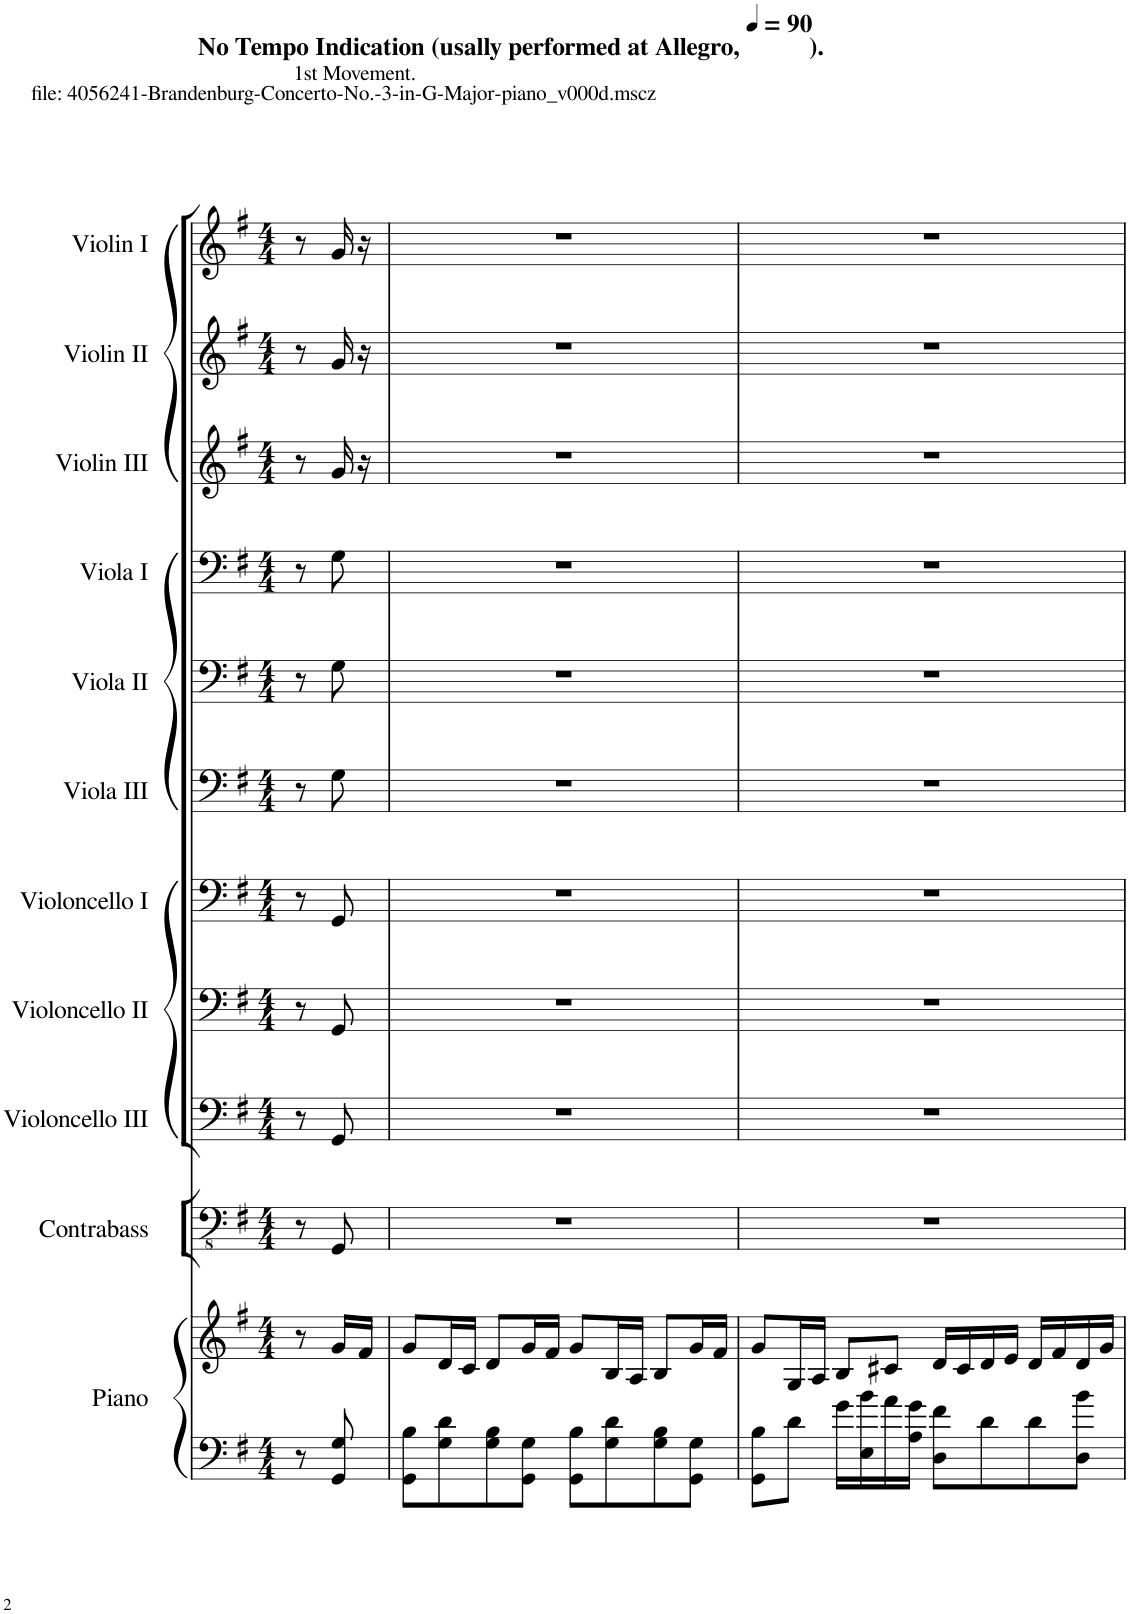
**kern	**kern	**kern	**kern	**kern	**kern	**kern	**kern	**kern	**kern	**kern	**kern
*part11	*part11	*part10	*part9	*part8	*part7	*part6	*part5	*part4	*part3	*part2	*part1
*staff12	*staff11	*staff10	*staff9	*staff8	*staff7	*staff6	*staff5	*staff4	*staff3	*staff2	*staff1
*I"Piano	*	*I"Contrabass	*I"Violoncello III	*I"Violoncello II	*I"Violoncello I	*I"Viola III	*I"Viola II	*I"Viola I	*I"Violin III	*I"Violin II	*I"Violin I
*I'Pno.	*	*I'Cb.	*I'Vc III.	*I'Vc II.	*I'Vc I.	*I'Viola III	*I'Vla II.	*I'Vla I.	*I'Vin III.	*I'Vin II.	*I'Vin i.
*clefF4	*clefG2	*clefFv4	*clefF4	*clefF4	*clefF4	*clefF4	*clefF4	*clefF4	*clefG2	*clefG2	*clefG2
*	*	*Trd7c12	*Trd7c12	*	*	*	*	*	*	*	*
*k[f#]	*k[f#]	*k[f#]	*k[f#]	*k[f#]	*k[f#]	*k[f#]	*k[f#]	*k[f#]	*k[f#]	*k[f#]	*k[f#]
*M4/4	*M4/4	*M4/4	*M4/4	*M4/4	*M4/4	*M4/4	*M4/4	*M4/4	*M4/4	*M4/4	*M4/4
*MM90	*MM90	*MM90	*MM90	*MM90	*MM90	*MM90	*MM90	*MM90	*MM90	*MM90	*MM90
=1	=1	=1	=1	=1	=1	=1	=1	=1	=1	=1	=1
!	!	!	!	!	!	!	!	!	!	!	!LO:TX:a:B:t=No Tempo Indication (usally performed at Allegro,           ).
!	!	!	!	!	!	!	!	!	!	!	!LO:TX:a:t=1st Movement.
!	!	!	!	!	!	!	!	!	!	!	!LO:TX:a:t=file&colon; 4056241-Brandenburg-Concerto-No.-3-in-G-Major-piano_v000d.mscz
8r	8r	8r	8r	8r	8r	8r	8r	8r	8r	8r	8r
8GG/ 8G/	16g/LL	8GGG/	8GG/	8GG/	8GG/	8G\	8G\	8G\	16g/	16g/	16g/
.	16f#/JJ	.	.	.	.	.	.	.	16r	16r	16r
=2	=2	=2	=2	=2	=2	=2	=2	=2	=2	=2	=2
8GG\ 8B\L	8g/L	1r	1r	1r	1r	1r	1r	1r	1r	1r	1r
8G\ 8d\	16d/L	.	.	.	.	.	.	.	.	.	.
.	16c/JJ	.	.	.	.	.	.	.	.	.	.
8G\ 8B\	8d/L	.	.	.	.	.	.	.	.	.	.
8GG\ 8G\J	16g/L	.	.	.	.	.	.	.	.	.	.
.	16f#/JJ	.	.	.	.	.	.	.	.	.	.
8GG\ 8B\L	8g/L	.	.	.	.	.	.	.	.	.	.
8G\ 8d\	16B/L	.	.	.	.	.	.	.	.	.	.
.	16A/JJ	.	.	.	.	.	.	.	.	.	.
8G\ 8B\	8B/L	.	.	.	.	.	.	.	.	.	.
8GG\ 8G\J	16g/L	.	.	.	.	.	.	.	.	.	.
.	16f#/JJ	.	.	.	.	.	.	.	.	.	.
=3	=3	=3	=3	=3	=3	=3	=3	=3	=3	=3	=3
8GG\ 8B\L	8g/L	1r	1r	1r	1r	1r	1r	1r	1r	1r	1r
8d\J	16G/L	.	.	.	.	.	.	.	.	.	.
.	16A/JJ	.	.	.	.	.	.	.	.	.	.
16g\LL	8B/L	.	.	.	.	.	.	.	.	.	.
16E\ 16b\	.	.	.	.	.	.	.	.	.	.	.
16a\	8c#X/J	.	.	.	.	.	.	.	.	.	.
16A\ 16g\JJ	.	.	.	.	.	.	.	.	.	.	.
8D\ 8f#\L	16d/LL	.	.	.	.	.	.	.	.	.	.
.	16c#/	.	.	.	.	.	.	.	.	.	.
8d\	16d/	.	.	.	.	.	.	.	.	.	.
.	16e/JJ	.	.	.	.	.	.	.	.	.	.
8d\	16d/LL	.	.	.	.	.	.	.	.	.	.
.	16f#/	.	.	.	.	.	.	.	.	.	.
8D\ 8b\J	16d/	.	.	.	.	.	.	.	.	.	.
.	16g/JJ	.	.	.	.	.	.	.	.	.	.
=	=	=	=	=	=	=	=	=	=	=	=
*-	*-	*-	*-	*-	*-	*-	*-	*-	*-	*-	*-
